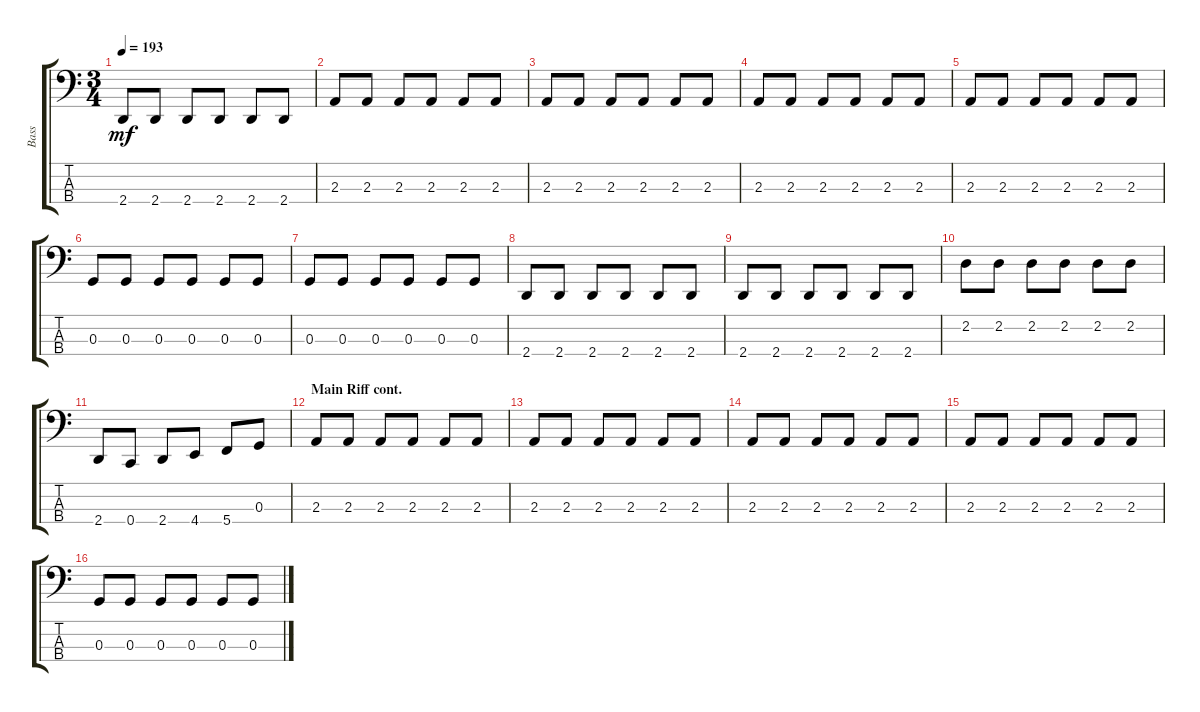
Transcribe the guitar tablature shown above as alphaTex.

\track ("Bass" "Bass") {instrument electricbassfinger}
\staff {score tabs}
\tuning (F2 C2 G1 C1) {hide}
\ts (3 4)
\tempo 193
\clef f4
\ks c
2.4.8{dy mf} 2.4.8 2.4.8 2.4.8 2.4.8 2.4.8 |
2.3.8 2.3.8 2.3.8 2.3.8 2.3.8 2.3.8 |
2.3.8 2.3.8 2.3.8 2.3.8 2.3.8 2.3.8 |
2.3.8 2.3.8 2.3.8 2.3.8 2.3.8 2.3.8 |
2.3.8 2.3.8 2.3.8 2.3.8 2.3.8 2.3.8 |
0.3.8 0.3.8 0.3.8 0.3.8 0.3.8 0.3.8 |
0.3.8 0.3.8 0.3.8 0.3.8 0.3.8 0.3.8 |
2.4.8 2.4.8 2.4.8 2.4.8 2.4.8 2.4.8 |
2.4.8 2.4.8 2.4.8 2.4.8 2.4.8 2.4.8 |
2.2.8 2.2.8 2.2.8 2.2.8 2.2.8 2.2.8 |
2.4.8 0.4.8 2.4.8 4.4.8 5.4.8 0.3.8 |
\section ("" "Main Riff cont.")
2.3.8 2.3.8 2.3.8 2.3.8 2.3.8 2.3.8 |
2.3.8 2.3.8 2.3.8 2.3.8 2.3.8 2.3.8 |
2.3.8 2.3.8 2.3.8 2.3.8 2.3.8 2.3.8 |
2.3.8 2.3.8 2.3.8 2.3.8 2.3.8 2.3.8 |
0.3.8 0.3.8 0.3.8 0.3.8 0.3.8 0.3.8
